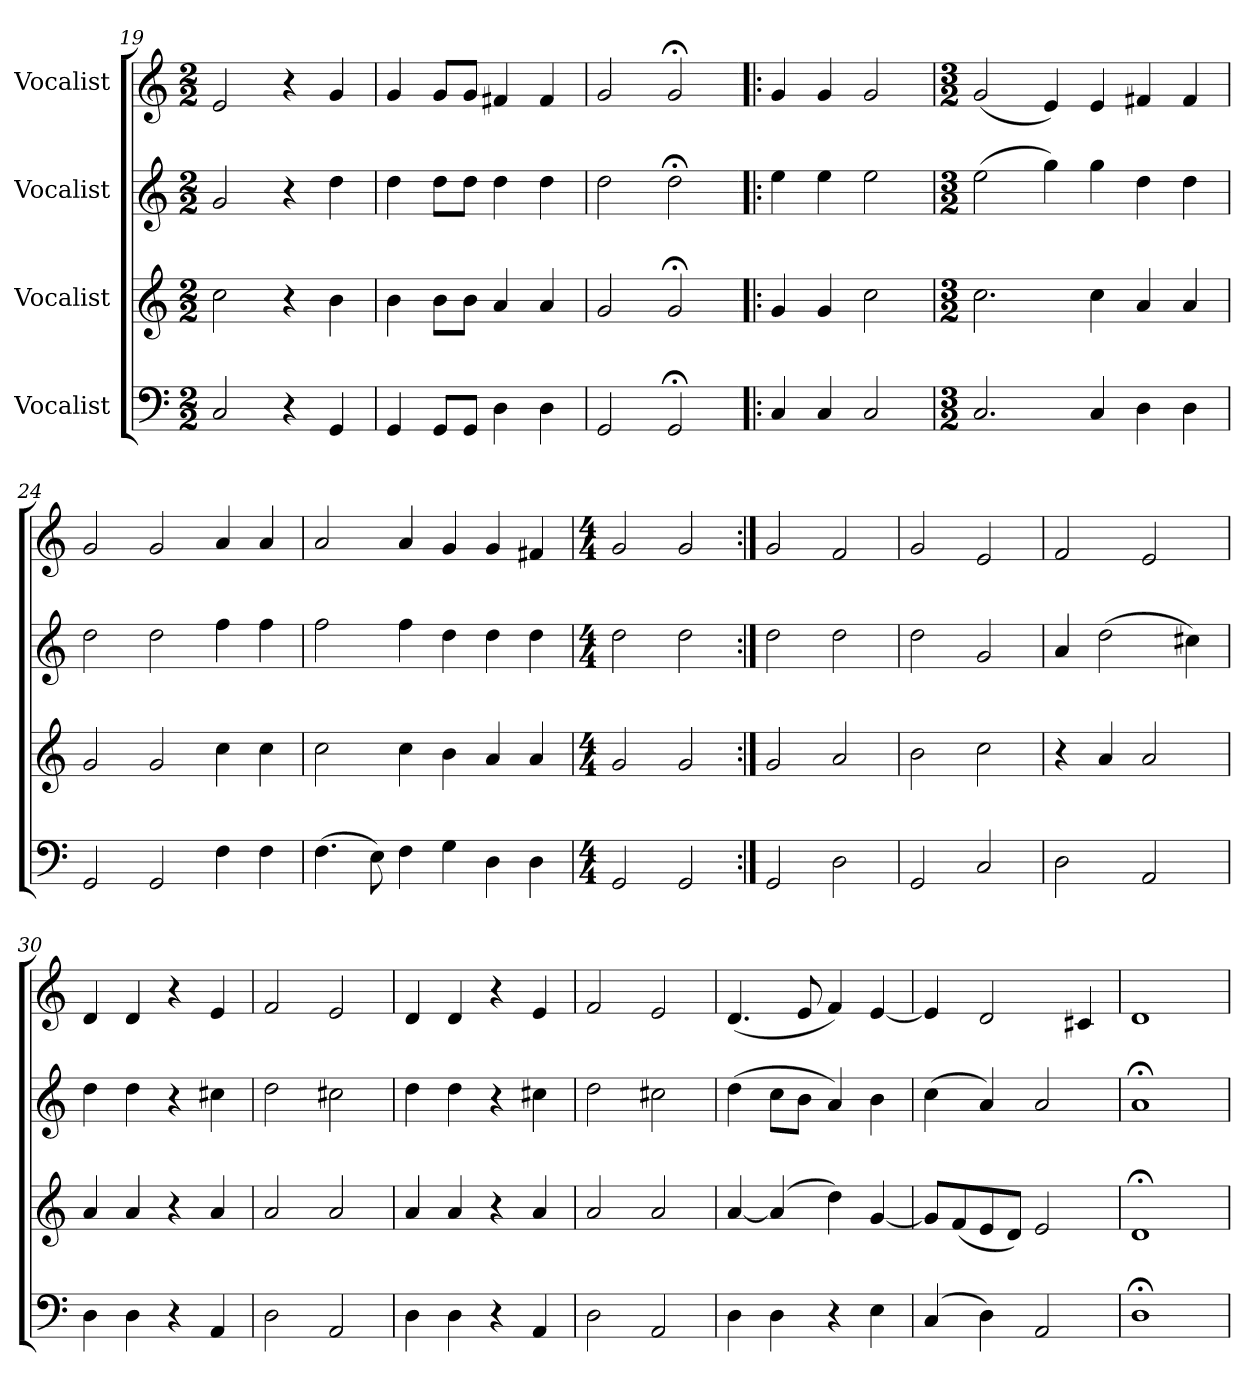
**kern	**kern	**kern	**kern
*part4	*part3	*part2	*part1
*staff4	*staff3	*staff2	*staff1
*I"Vocalist	*I"Vocalist	*I"Vocalist	*I"Vocalist
*clefF4	*clefG2	*clefG2	*clefG2
*k[]	*k[]	*k[]	*k[]
*M2/2	*M2/2	*M2/2	*M2/2
=19	=19	=19	=19
2C/	2cc\	2g/	2e/
4r	4r	4r	4r
4GG/	4b\	4dd\	4g/
=20	=20	=20	=20
4GG/	4b\	4dd\	4g/
8GG/L	8b\L	8dd\L	8g/L
8GG/J	8b\J	8dd\J	8g/J
4D\	4a/	4dd\	4f#X/
4D\	4a/	4dd\	4f#/
=21	=21	=21	=21
2GG/	2g/	2dd\	2g/
2GG;</	2g;</	2dd;<\	2g;</
=22!|:	=22!|:	=22!|:	=22!|:
4C/	4g/	4ee\	4g/
4C/	4g/	4ee\	4g/
2C/	2cc\	2ee\	2g/
=23	=23	=23	=23
*M3/2	*M3/2	*M3/2	*M3/2
2.C/	2.cc\	(2ee\	(2g/
.	.	4gg\)	4e/)
4C/	4cc\	4gg\	4e/
4D\	4a/	4dd\	4f#X/
4D\	4a/	4dd\	4f#/
=24	=24	=24	=24
2GG/	2g/	2dd\	2g/
2GG/	2g/	2dd\	2g/
4F\	4cc\	4ff\	4a/
4F\	4cc\	4ff\	4a/
=25	=25	=25	=25
(4.F\	2cc\	2ff\	2a/
8E\)	.	.	.
4F\	4cc\	4ff\	4a/
4G\	4b\	4dd\	4g/
4D\	4a/	4dd\	4g/
4D\	4a/	4dd\	4f#X/
=26	=26	=26	=26
*M4/4	*M4/4	*M4/4	*M4/4
2GG/	2g/	2dd\	2g/
2GG/	2g/	2dd\	2g/
=27:|!	=27:|!	=27:|!	=27:|!
2GG/	2g/	2dd\	2g/
2D\	2a/	2dd\	2f/
=28	=28	=28	=28
2GG/	2b\	2dd\	2g/
2C/	2cc\	2g/	2e/
=29	=29	=29	=29
2D\	4r	4a/	2f/
.	4a/	(2dd\	.
2AA/	2a/	.	2e/
.	.	4cc#X\)	.
=30	=30	=30	=30
4D\	4a/	4dd\	4d/
4D\	4a/	4dd\	4d/
4r	4r	4r	4r
4AA/	4a/	4cc#X\	4e/
=31	=31	=31	=31
2D\	2a/	2dd\	2f/
2AA/	2a/	2cc#X\	2e/
=32	=32	=32	=32
4D\	4a/	4dd\	4d/
4D\	4a/	4dd\	4d/
4r	4r	4r	4r
4AA/	4a/	4cc#X\	4e/
=33	=33	=33	=33
2D\	2a/	2dd\	2f/
2AA/	2a/	2cc#X\	2e/
=34	=34	=34	=34
4D\	[4a/	(4dd\	(4.d/
4D\	(4a/]	8cc\L	.
.	.	8b\J	8e/
4r	4dd\)	4a/)	4f/)
4E\	[4g/	4b\	[4e/
=35	=35	=35	=35
(4C/	8g/L]	(4cc\	4e/]
.	(8f/	.	.
4D\)	8e/	4a/)	2d/
.	8d/J)	.	.
2AA/	2e/	2a/	.
.	.	.	4c#X/
=36	=36	=36	=36
1D;<	1d;<	1a;<	1d
=	=	=	=
*-	*-	*-	*-
